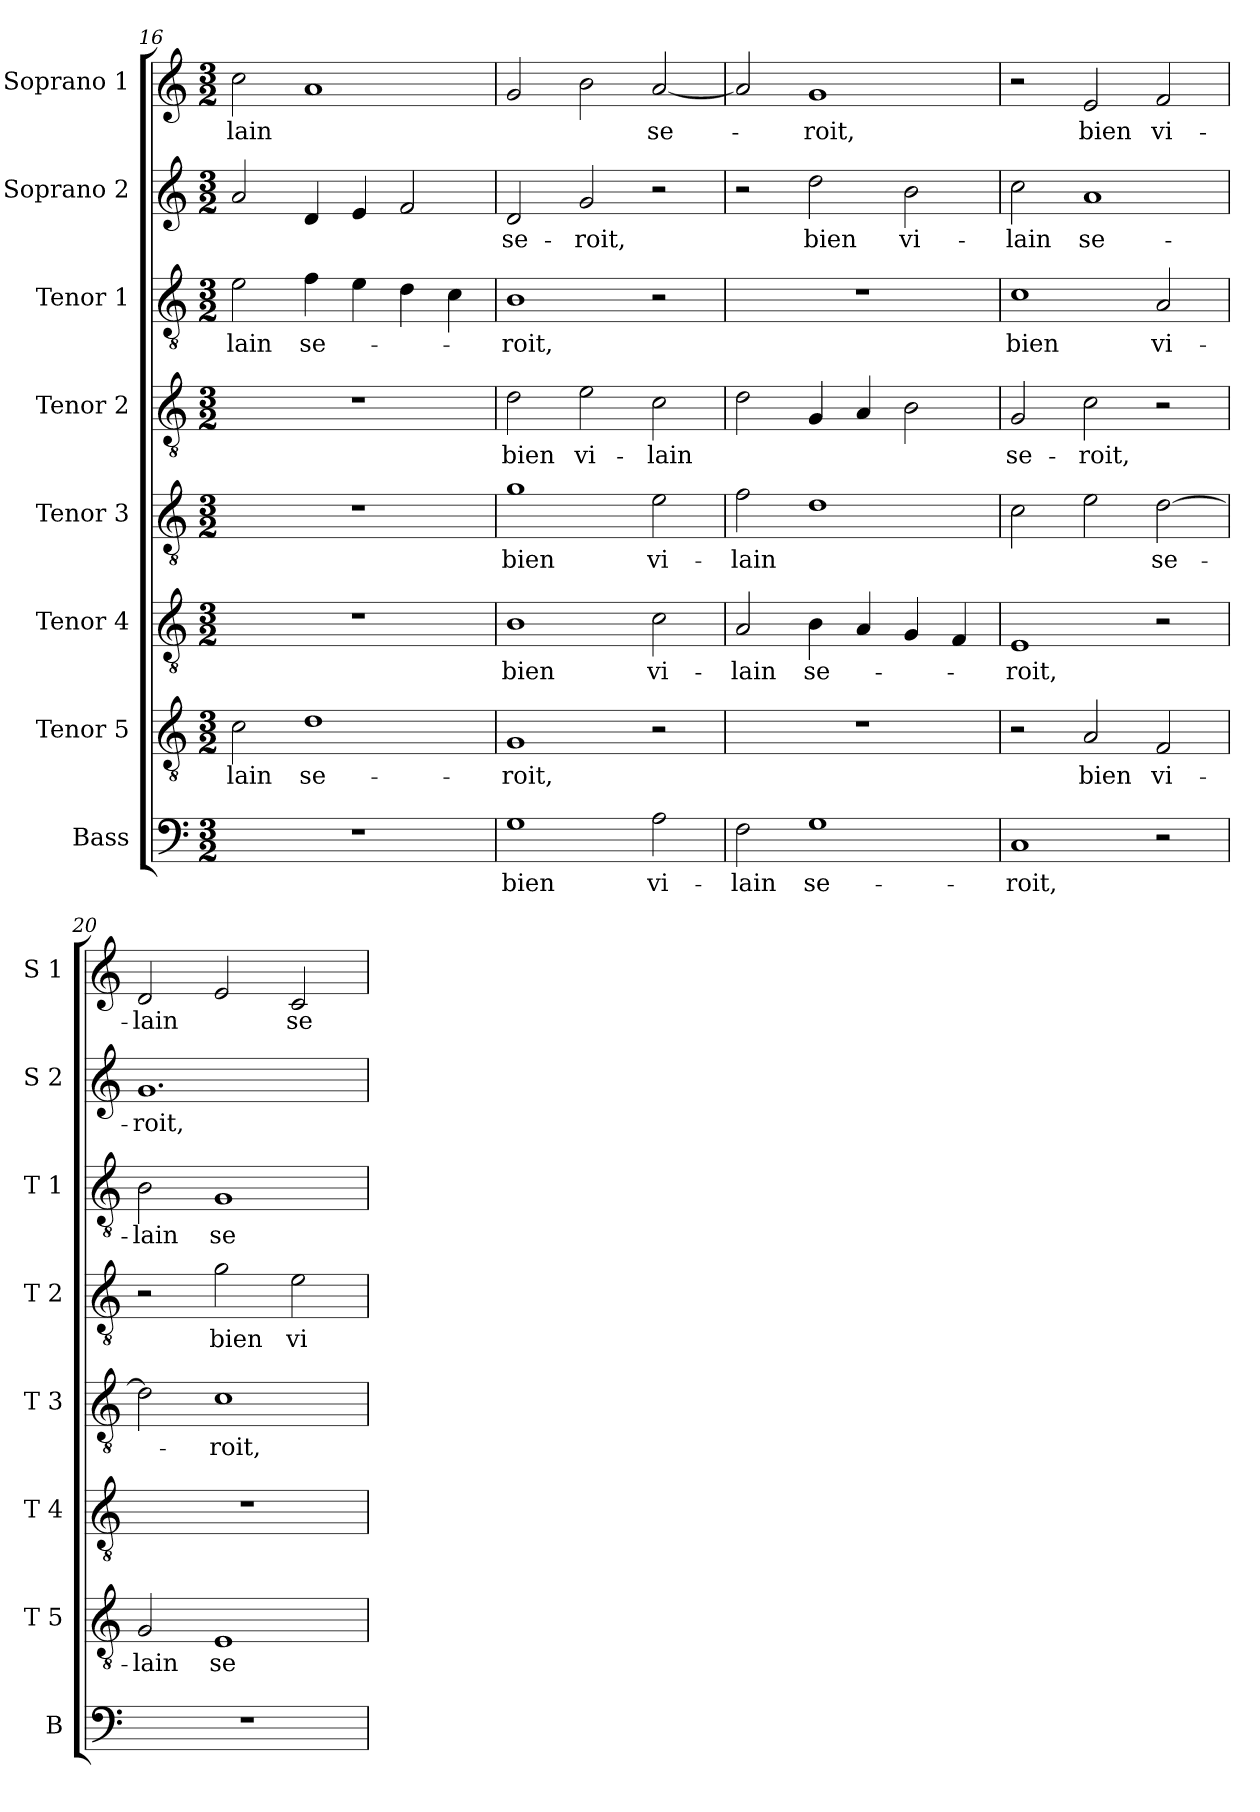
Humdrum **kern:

**kern	**text	**kern	**text	**kern	**text	**kern	**text	**kern	**text	**kern	**text	**kern	**text	**kern	**text
*part8	*part8	*part7	*part7	*part6	*part6	*part5	*part5	*part4	*part4	*part3	*part3	*part2	*part2	*part1	*part1
*staff8	*staff8	*staff7	*staff7	*staff6	*staff6	*staff5	*staff5	*staff4	*staff4	*staff3	*staff3	*staff2	*staff2	*staff1	*staff1
*I"Bass	*	*I"Tenor 5	*	*I"Tenor 4	*	*I"Tenor 3	*	*I"Tenor 2	*	*I"Tenor 1	*	*I"Soprano 2	*	*I"Soprano 1	*
*I'B	*	*I'T 5	*	*I'T 4	*	*I'T 3	*	*I'T 2	*	*I'T 1	*	*I'S 2	*	*I'S 1	*
*clefF4	*	*clefGv2	*	*clefGv2	*	*clefGv2	*	*clefGv2	*	*clefGv2	*	*clefG2	*	*clefG2	*
*k[]	*	*k[]	*	*k[]	*	*k[]	*	*k[]	*	*k[]	*	*k[]	*	*k[]	*
*C:	*	*C:	*	*C:	*	*C:	*	*C:	*	*C:	*	*C:	*	*C:	*
*M3/2	*	*M3/2	*	*M3/2	*	*M3/2	*	*M3/2	*	*M3/2	*	*M3/2	*	*M3/2	*
=16	=16	=16	=16	=16	=16	=16	=16	=16	=16	=16	=16	=16	=16	=16	=16
1.r	.	2c\	-lain	1.r	.	1.r	.	1.r	.	2e\	-lain	2a/	.	2cc\	-lain
.	.	1d	se-	.	.	.	.	.	.	4f\	se-	4d/	.	1a	.
.	.	.	.	.	.	.	.	.	.	4e\	.	4e/	.	.	.
.	.	.	.	.	.	.	.	.	.	4d\	.	2f/	.	.	.
.	.	.	.	.	.	.	.	.	.	4c\	.	.	.	.	.
=17	=17	=17	=17	=17	=17	=17	=17	=17	=17	=17	=17	=17	=17	=17	=17
1G	bien	1G	-roit,	1B	bien	1g	bien	2d\	bien	1B	-roit,	2d/	se-	2g/	.
.	.	.	.	.	.	.	.	2e\	vi-	.	.	2g/	-roit,	2b\	.
2A\	vi-	2r	.	2c\	vi-	2e\	vi-	2c\	-lain	2r	.	2r	.	[2a/	se-
!!LO:LB:g=z
=18	=18	=18	=18	=18	=18	=18	=18	=18	=18	=18	=18	=18	=18	=18	=18
2F\	-lain	1.r	.	2A/	-lain	2f\	-lain	2d\	.	1.r	.	2r	.	2a/]	.
1G	se-	.	.	4B\	se-	1d	.	4G/	.	.	.	2dd\	bien	1g	-roit,
.	.	.	.	4A/	.	.	.	4A/	.	.	.	.	.	.	.
.	.	.	.	4G/	.	.	.	2B\	.	.	.	2b\	vi-	.	.
.	.	.	.	4F/	.	.	.	.	.	.	.	.	.	.	.
=19	=19	=19	=19	=19	=19	=19	=19	=19	=19	=19	=19	=19	=19	=19	=19
1C	-roit,	2r	.	1E	-roit,	2c\	.	2G/	se-	1c	bien	2cc\	-lain	2r	.
.	.	2A/	bien	.	.	2e\	.	2c\	-roit,	.	.	1a	se-	2e/	bien
2r	.	2F/	vi-	2r	.	[2d\	se-	2r	.	2A/	vi-	.	.	2f/	vi-
=20	=20	=20	=20	=20	=20	=20	=20	=20	=20	=20	=20	=20	=20	=20	=20
1.r	.	2G/	-lain	1.r	.	2d\]	.	2r	.	2B\	-lain	1.g	-roit,	2d/	-lain
.	.	1E	se-	.	.	1c	-roit,	2g\	bien	1G	se-	.	.	2e/	.
.	.	.	.	.	.	.	.	2e\	vi-	.	.	.	.	2c/	se-
=	=	=	=	=	=	=	=	=	=	=	=	=	=	=	=
*-	*-	*-	*-	*-	*-	*-	*-	*-	*-	*-	*-	*-	*-	*-	*-
